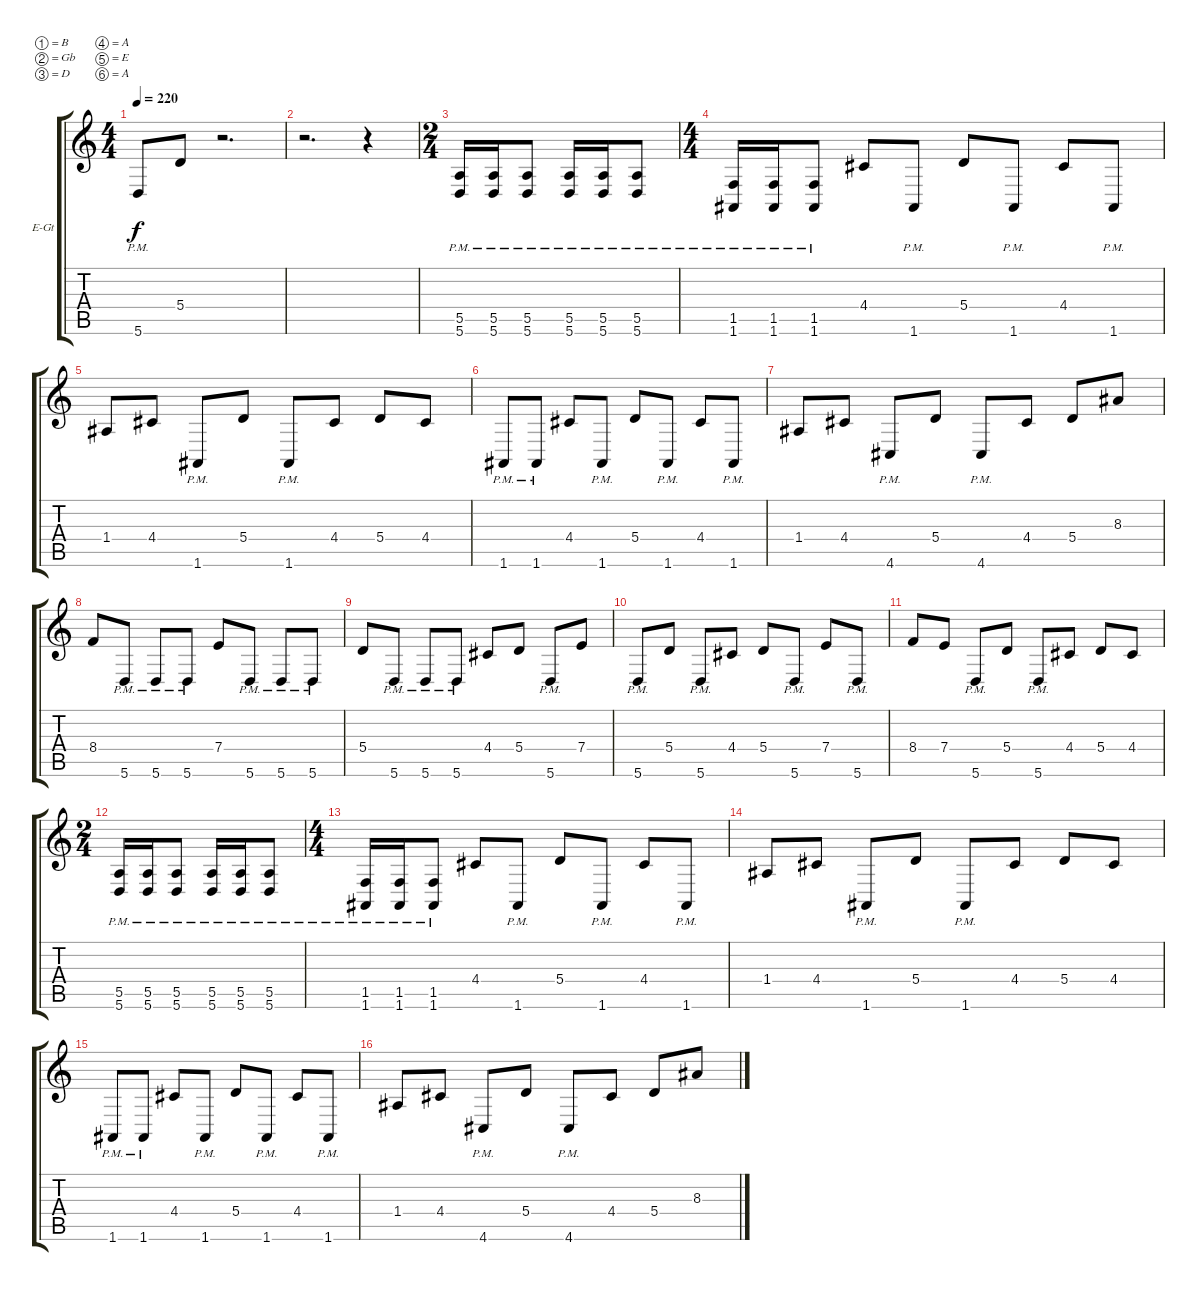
\defaultSystemsLayout 4
\bracketExtendMode groupsimilarinstruments
\firstSystemTrackNameOrientation horizontal
\otherSystemsTrackNameOrientation horizontal
\track ("Electric Guitar" "E-Gt") {instrument distortionguitar}
\staff {score tabs}
\tuning (B3 Gb3 D3 A2 E2 A1)
\ts (4 4)
\tempo 220
\clef g2
\ks c
5.6{pm}.8{dy f} 5.4.8 r.2{d} |
r.2{d} r.4 |
\ts (2 4)
(5.6{pm} 5.5).16 (5.6{pm} 5.5).16 (5.6{pm} 5.5).8 (5.6{pm} 5.5).16 (5.6{pm} 5.5).16 (5.6{pm} 5.5).8 |
\ts (4 4)
(1.6{pm} 1.5).16 (1.6{pm} 1.5).16 (1.6{pm} 1.5).8 4.4.8 1.6{pm}.8 5.4.8 1.6{pm}.8 4.4.8 1.6{pm}.8 |
1.4.8 4.4.8 1.6{pm}.8 5.4.8 1.6{pm}.8 4.4.8 5.4.8 4.4.8 |
1.6{pm}.8 1.6{pm}.8 4.4.8 1.6{pm}.8 5.4.8 1.6{pm}.8 4.4.8 1.6{pm}.8 |
1.4.8 4.4.8 4.6{pm}.8 5.4.8 4.6{pm}.8 4.4.8 5.4.8 8.3.8 |
8.4.8 5.6{pm}.8 5.6{pm}.8 5.6{pm}.8 7.4.8 5.6{pm}.8 5.6{pm}.8 5.6{pm}.8 |
5.4.8 5.6{pm}.8 5.6{pm}.8 5.6{pm}.8 4.4.8 5.4.8 5.6{pm}.8 7.4.8 |
5.6{pm}.8 5.4.8 5.6{pm}.8 4.4.8 5.4.8 5.6{pm}.8 7.4.8 5.6{pm}.8 |
8.4.8 7.4.8 5.6{pm}.8 5.4.8 5.6{pm}.8 4.4.8 5.4.8 4.4.8 |
\ts (2 4)
(5.6{pm} 5.5).16 (5.6{pm} 5.5).16 (5.6{pm} 5.5).8 (5.6{pm} 5.5).16 (5.6{pm} 5.5).16 (5.6{pm} 5.5).8 |
\ts (4 4)
(1.6{pm} 1.5).16 (1.6{pm} 1.5).16 (1.6{pm} 1.5).8 4.4.8 1.6{pm}.8 5.4.8 1.6{pm}.8 4.4.8 1.6{pm}.8 |
1.4.8 4.4.8 1.6{pm}.8 5.4.8 1.6{pm}.8 4.4.8 5.4.8 4.4.8 |
1.6{pm}.8 1.6{pm}.8 4.4.8 1.6{pm}.8 5.4.8 1.6{pm}.8 4.4.8 1.6{pm}.8 |
1.4.8 4.4.8 4.6{pm}.8 5.4.8 4.6{pm}.8 4.4.8 5.4.8 8.3.8
